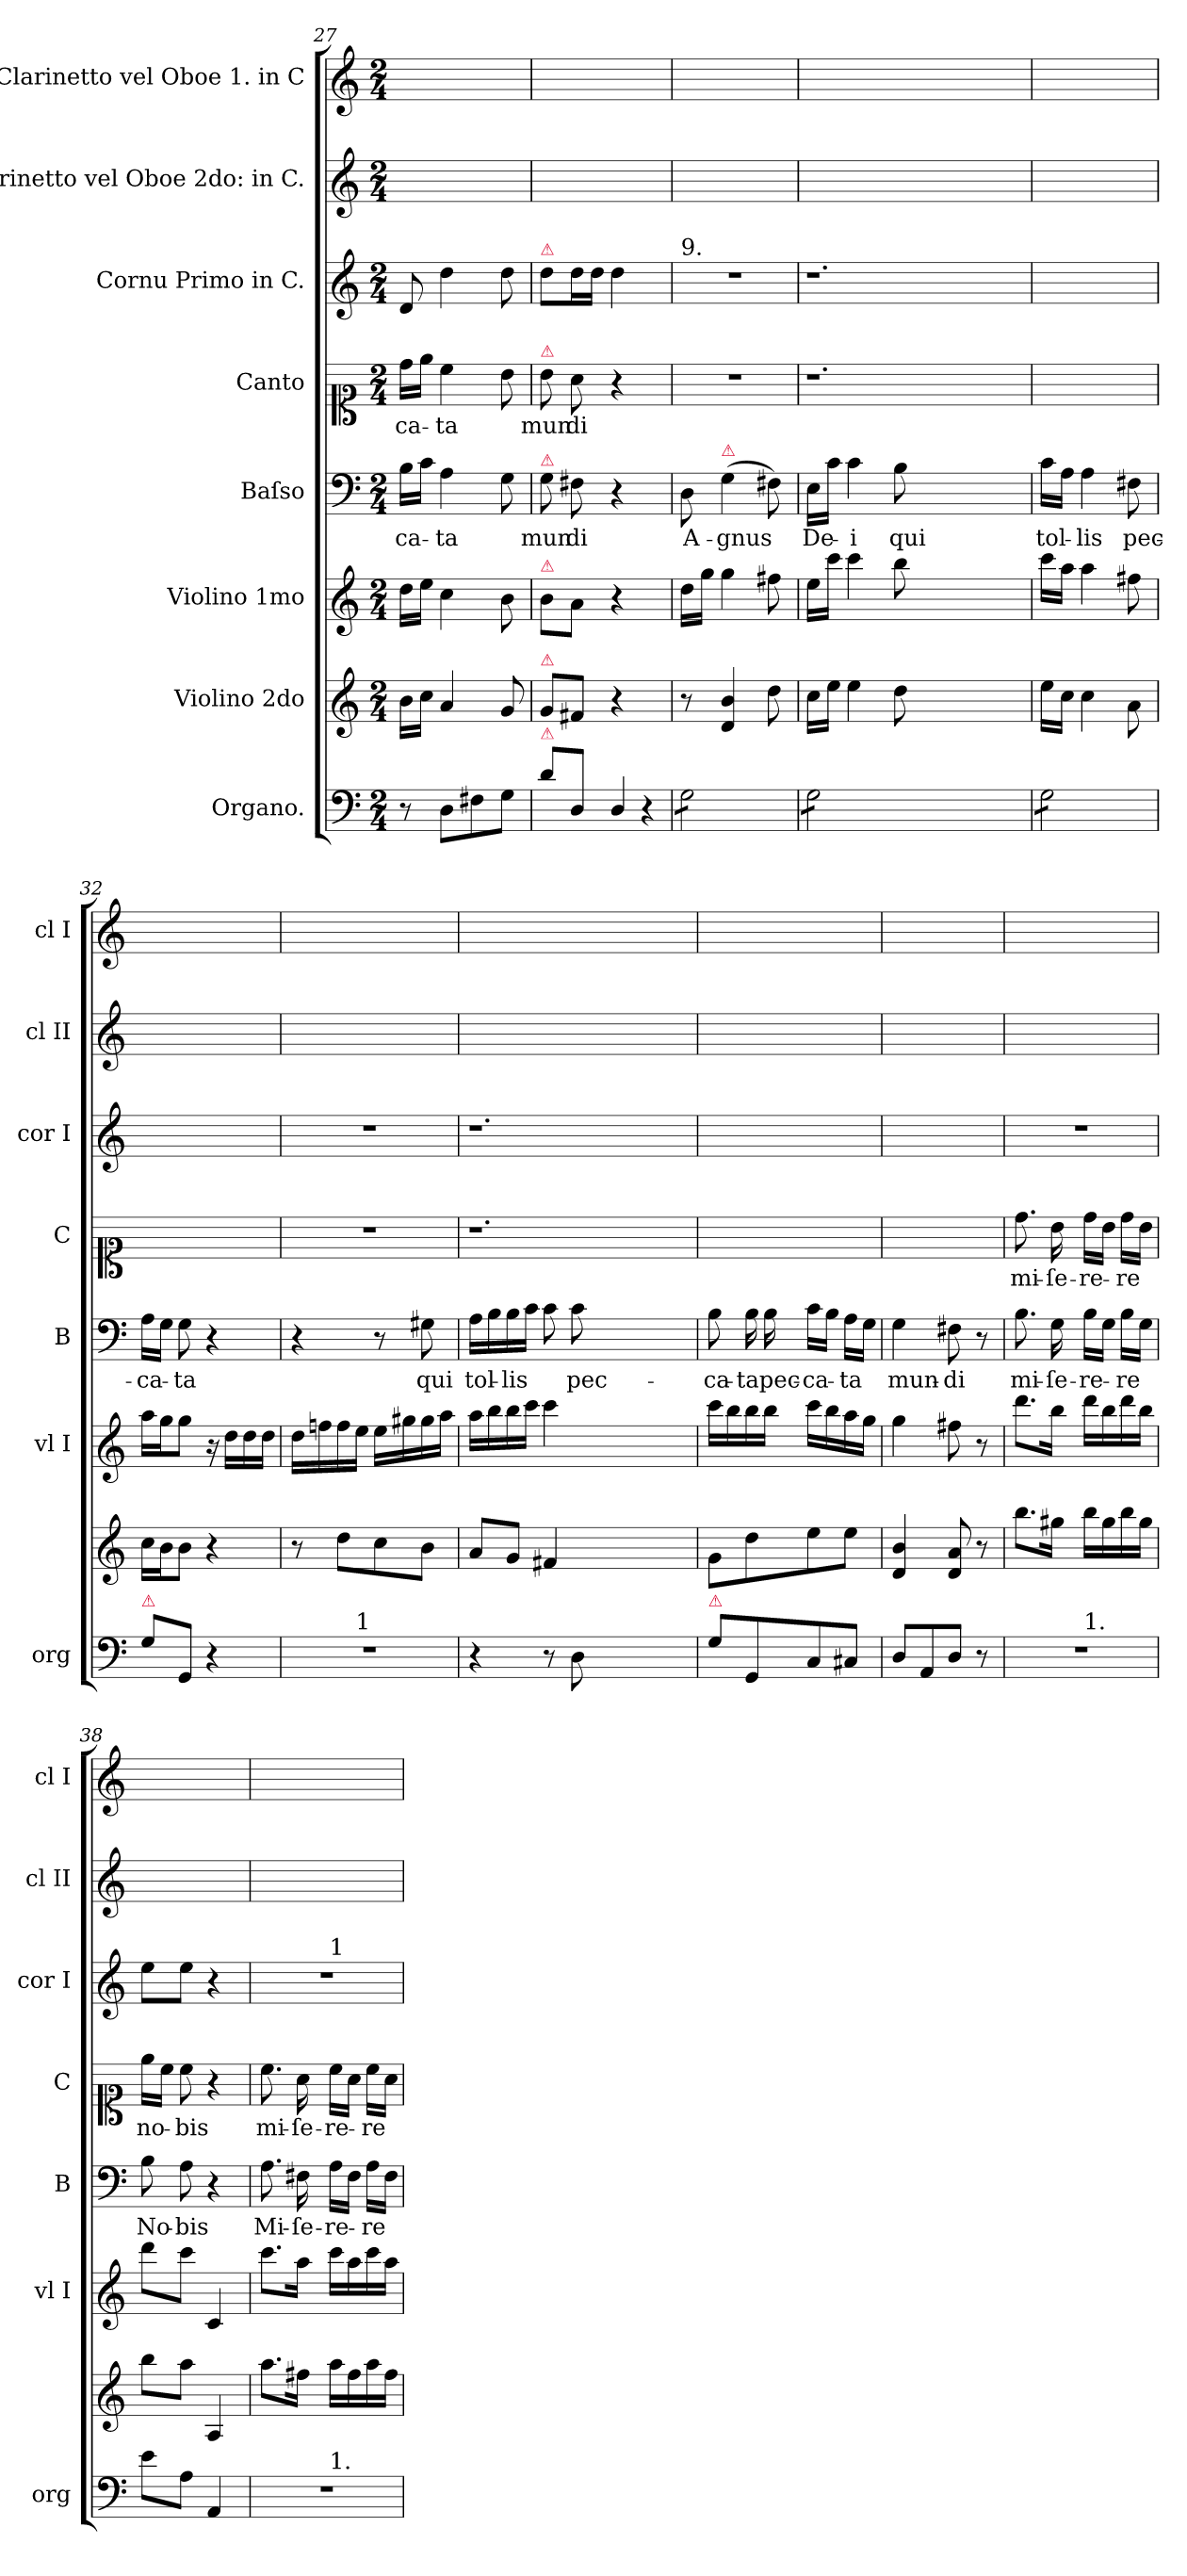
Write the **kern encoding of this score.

**kern	**kern	**kern	**kern	**text	**kern	**text	**kern	**kern	**kern
*part8	*part7	*part6	*part5	*part5	*part4	*part4	*part3	*part2	*part1
*staff8	*staff7	*staff6	*staff5	*staff5	*staff4	*staff4	*staff3	*staff2	*staff1
*I"Organo.	*I"Violino 2do	*I"Violino 1mo	*I"Baſso	*	*I"Canto	*	*I"Cornu Primo in C.	*I"Clarinetto vel Oboe 2do: in C.	*I"Clarinetto vel Oboe 1. in C
*I'org	*	*I'vl I	*I'B	*	*I'C	*	*I'cor I	*I'cl II	*I'cl I
*clefF4	*clefG2	*clefG2	*clefF4	*	*clefC1	*	*clefG2	*clefG2	*clefG2
*k[]	*k[]	*k[]	*k[]	*	*k[]	*	*k[]	*k[]	*k[]
*M2/4	*M2/4	*M2/4	*M2/4	*	*M2/4	*	*M2/4	*M2/4	*M2/4
=27	=27	=27	=27	=27	=27	=27	=27	=27	=27
8r	16b\LL	16dd\LL	16B\LL	-ca-	16dd\LL	-ca-	8d/	2ryy	2ryy
.	16cc\JJ	16ee\JJ	16c\JJ	.	16ee\JJ	.	.	.	.
8D\L	4a/	4cc\	4A\	-ta	4cc\	-ta	4dd\	.	.
8F#X\	.	.	.	.	.	.	.	.	.
8G\J	8g/	8b\	8G\	.	8b\	.	8dd\	.	.
=28	=28	=28	=28	=28	=28	=28	=28	=28	=28
!	!	!	!	!	!	!	!LO:TX:a:color=crimson:t=⚠	!	!
!	!	!	!	!	!LO:TX:a:color=crimson:t=⚠	!	!	!	!
!	!	!	!LO:TX:a:color=crimson:t=⚠	!	!	!	!	!	!
!	!	!LO:TX:a:color=crimson:t=⚠	!	!	!	!	!	!	!
!	!LO:TX:a:color=crimson:t=⚠	!	!	!	!	!	!	!	!
!LO:TX:a:color=crimson:t=⚠	!	!	!	!	!	!	!	!	!
8d\L	8g/L	8b\L	8G\	mun-	8b\	mun-	8dd\L	2ryy	2ryy
8D/J	8f#X/J	8a\J	8F#X\	-di	8a\	-di	16dd\L	.	.
.	.	.	.	.	.	.	16dd\JJ	.	.
!LO:N:vis=4	!	!	!	!	!	!	!	!	!
8D/	4r	4r	4r	.	4r	.	4dd\	.	.
!LO:N:vis=4	!	!	!	!	!	!	!	!	!
8r	.	.	.	.	.	.	.	.	.
=29	=29	=29	=29	=29	=29	=29	=29	=29	=29
!	!	!	!	!	!	!	!LO:TX:a:t=9.	!	!
*tremolo	*	*	*	*	*	*	*	*	*
8G\L	8r	16dd\LL	8D\	A-	2r	.	2r	2ryy	2ryy
.	.	16gg\JJ	.	.	.	.	.	.	.
!	!	!	!LO:TX:a:color=crimson:t=⚠	!	!	!	!	!	!
8G\	4d/ 4b/	4gg\	(>4G\	-gnus	.	.	.	.	.
8G\	.	.	.	.	.	.	.	.	.
8G\J	8dd\	8ff#X\	8F#X\)	.	.	.	.	.	.
=30	=30	=30	=30	=30	=30	=30	=30	=30	=30
8G\L	16cc\LL	16ee\LL	16E\LL	De-	1.r	.	1.r	2ryy	2ryy
.	16ee\JJ	16ccc\JJ	16c\JJ	.	.	.	.	.	.
8G\	4ee\	4ccc\	4c\	-i	.	.	.	.	.
8G\	.	.	.	.	.	.	.	.	.
8G\J	8dd\	8bb\	8B\	qui	.	.	.	.	.
1ryy	1ryy	1ryy	1ryy	.	.	.	.	1ryy	1ryy
=31	=31	=31	=31	=31	=31	=31	=31	=31	=31
8G\L	16ee\LL	16ccc\LL	16c\LL	tol-	2ryy	.	2ryy	2ryy	2ryy
.	16cc\JJ	16aa\JJ	16A\JJ	.	.	.	.	.	.
8G\	4cc\	4aa\	4A\	-lis	.	.	.	.	.
8G\	.	.	.	.	.	.	.	.	.
8G\J	8a\	8ff#X\	8F#X\	pec-	.	.	.	.	.
*Xtremolo	*	*	*	*	*	*	*	*	*
=32	=32	=32	=32	=32	=32	=32	=32	=32	=32
!LO:TX:a:color=crimson:t=⚠	!	!	!	!	!	!	!	!	!
8G\L	16cc\LL	16aa\LL	16A\LL	-ca-	2ryy	.	2ryy	2ryy	2ryy
.	16b\J	16gg\J	16G\JJ	.	.	.	.	.	.
8GG/J	8b\J	8gg\J	8G\	-ta	.	.	.	.	.
4r	4r	16r	4r	.	.	.	.	.	.
.	.	16dd\LL	.	.	.	.	.	.	.
.	.	16dd\	.	.	.	.	.	.	.
.	.	16dd\JJ	.	.	.	.	.	.	.
=33	=33	=33	=33	=33	=33	=33	=33	=33	=33
*^	*	*	*	*	*	*	*	*	*
2r	8.ryy	8r	16dd\LL	4r	.	2r	.	2r	2ryy	2ryy
.	.	.	16ffn\	.	.	.	.	.	.	.
.	.	8dd\L	16ff\	.	.	.	.	.	.	.
!	!LO:TX:a:t=1	!	!	!	!	!	!	!	!	!
.	4ryy	.	16ee\JJ	.	.	.	.	.	.	.
.	.	8cc\	16ee\LL	8r	.	.	.	.	.	.
.	.	.	16gg#X\	.	.	.	.	.	.	.
.	.	8b\J	16gg#\	8G#X\	qui	.	.	.	.	.
.	16ryy	.	16aa\JJ	.	.	.	.	.	.	.
*v	*v	*	*	*	*	*	*	*	*	*
=34	=34	=34	=34	=34	=34	=34	=34	=34	=34
4r	8a/L	16aa\LL	16A\LL	tol-	1.r	.	1.r	2ryy	2ryy
.	.	16bb\	16B\	.	.	.	.	.	.
.	8g/J	16bb\	16B\	-lis	.	.	.	.	.
.	.	16ccc\JJ	16c\JJ	.	.	.	.	.	.
8r	4f#X/	4ccc\	8c\	.	.	.	.	.	.
8D\	.	.	8c\	pec-	.	.	.	.	.
1ryy	1ryy	1ryy	1ryy	.	.	.	.	1ryy	1ryy
=35	=35	=35	=35	=35	=35	=35	=35	=35	=35
!LO:TX:a:color=crimson:t=⚠	!	!	!	!	!	!	!	!	!
8G\L	8g\L	16ccc\LL	8B\	-ca-	2ryy	.	2ryy	2ryy	2ryy
.	.	16bb\	.	.	.	.	.	.	.
8GG/	8dd\	16bb\	16B\	-ta	.	.	.	.	.
.	.	16bb\JJ	16B\	pec-	.	.	.	.	.
8C/	8ee\	16ccc\LL	16c\LL	-ca-	.	.	.	.	.
.	.	16bb\	16B\JJ	.	.	.	.	.	.
8C#X/J	8ee\J	16aa\	16A\LL	-ta	.	.	.	.	.
.	.	16gg\JJ	16G\JJ	.	.	.	.	.	.
=36	=36	=36	=36	=36	=36	=36	=36	=36	=36
8D/L	4d/ 4b/	4gg\	4G\	mun-	2ryy	.	2ryy	2ryy	2ryy
8AA/	.	.	.	.	.	.	.	.	.
8D/J	8d/ 8a/	8ff#X\	8F#X\	-di	.	.	.	.	.
8r	8r	8r	8r	.	.	.	.	.	.
=37	=37	=37	=37	=37	=37	=37	=37	=37	=37
*^	*	*	*	*	*	*	*	*	*
2r	4ryy	8.bb\L	8.ddd\L	8.B\	mi-	8.dd\	mi-	2r	2ryy	2ryy
.	.	16gg#X\Jk	16bb\Jk	16G\	-ſe-	16b\	-ſe-	.	.	.
!	!LO:TX:a:t=1.	!	!	!	!	!	!	!	!	!
.	4ryy	16bb\LL	16ddd\LL	16B\LL	-re-	16dd\LL	-re-	.	.	.
.	.	16gg#\	16bb\	16G\JJ	.	16b\JJ	.	.	.	.
.	.	16bb\	16ddd\	16B\LL	-re	16dd\LL	-re	.	.	.
.	.	16gg#\JJ	16bb\JJ	16G\JJ	.	16b\JJ	.	.	.	.
*v	*v	*	*	*	*	*	*	*	*	*
=38	=38	=38	=38	=38	=38	=38	=38	=38	=38
8e\L	8bb\L	8ddd\L	8B\	No-	16ee\LL	no-	8ee\L	2ryy	2ryy
.	.	.	.	.	16cc\JJ	.	.	.	.
8A\J	8aa\J	8ccc\J	8A\	-bis	8cc\	-bis	8ee\J	.	.
4AA/	4A/	4c/	4r	.	4r	.	4r	.	.
=39	=39	=39	=39	=39	=39	=39	=39	=39	=39
*^	*	*	*	*	*	*	*^	*	*
2r	4ryy	8.aa\L	8.ccc\L	8.A\	Mi-	8.cc\	mi-	2r	4ryy	2ryy	2ryy
.	.	16ff#X\Jk	16aa\Jk	16F#X\	-ſe-	16a\	-ſe-	.	.	.	.
!	!	!	!	!	!	!	!	!	!LO:TX:a:t=1	!	!
!	!LO:TX:a:t=1.	!	!	!	!	!	!	!	!	!	!
.	4ryy	16aa\LL	16ccc\LL	16A\LL	-re-	16cc\LL	-re-	.	4ryy	.	.
.	.	16ff#\	16aa\	16F#\JJ	.	16a\JJ	.	.	.	.	.
.	.	16aa\	16ccc\	16A\LL	-re	16cc\LL	-re	.	.	.	.
.	.	16ff#\JJ	16aa\JJ	16F#\JJ	.	16a\JJ	.	.	.	.	.
*v	*v	*	*	*	*	*	*	*v	*v	*	*
=	=	=	=	=	=	=	=	=	=
*-	*-	*-	*-	*-	*-	*-	*-	*-	*-
